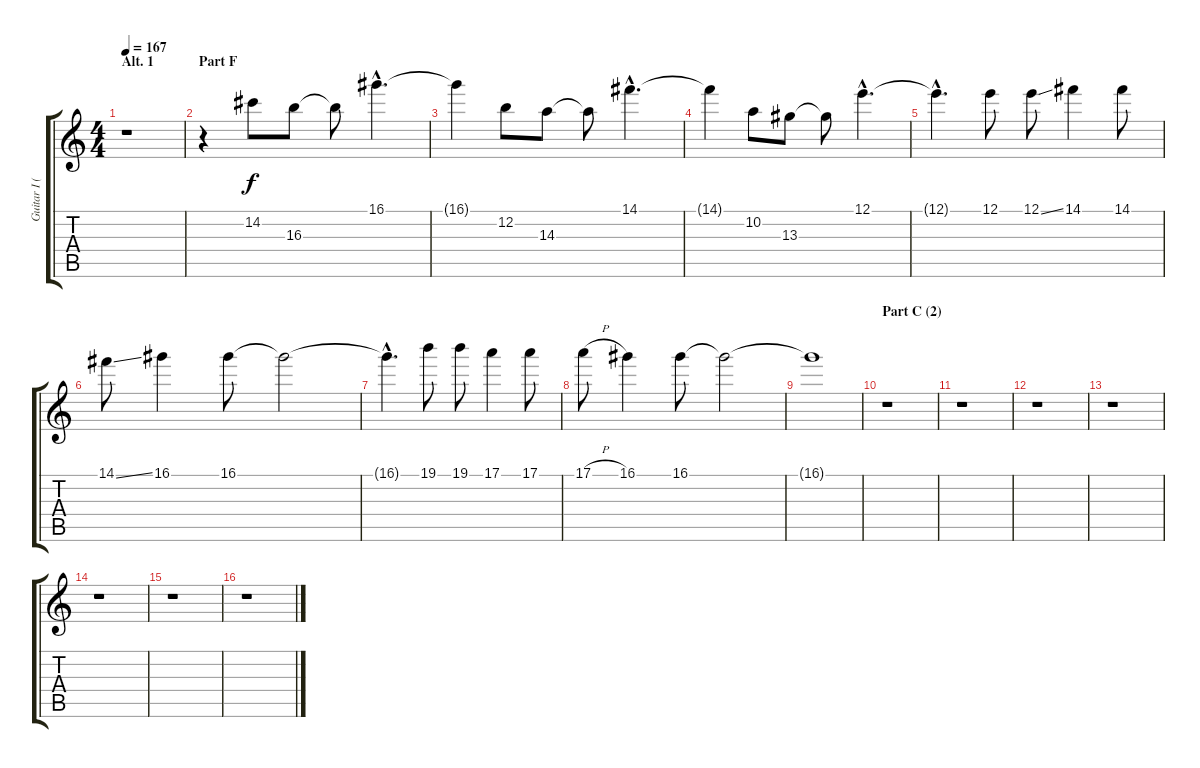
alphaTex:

\track ("Guitar I (Ken)" "Guitar I (") {instrument electricguitarclean}
\staff {score tabs}
\tuning (E4 B3 G3 D3 A2 E2) {hide}
\ts (4 4)
\section ("" "Alt. 1")
\tempo 167
\clef g2
\ks c
r.1{dy f} |
\section ("" "Part F")
r.4{volume 16 instrument overdrivenguitar} 14.2.8 16.3.8 16.3{t}.8 16.1{hac}.4{d} |
16.1{t}.4 12.2.8 14.3.8 14.3{t}.8 14.1{hac}.4{d} |
14.1{t}.4 10.2.8 13.3.8 13.3{t}.8 12.1{hac}.4{d} |
12.1{hac t}.4{d} 12.1.8 12.1{ss}.8 14.1.4 14.1.8 |
14.1{ss}.8 16.1.4 16.1.8 16.1{t}.2 |
16.1{hac t}.4{d} 19.1.8 19.1.8 17.1.4 17.1.8 |
17.1{h}.8 16.1.4 16.1.8 16.1{t}.2 |
16.1{t}.1 |
\section ("" "Part C (2)")
r.1 |
r.1 |
r.1 |
r.1 |
r.1 |
r.1 |
r.1
